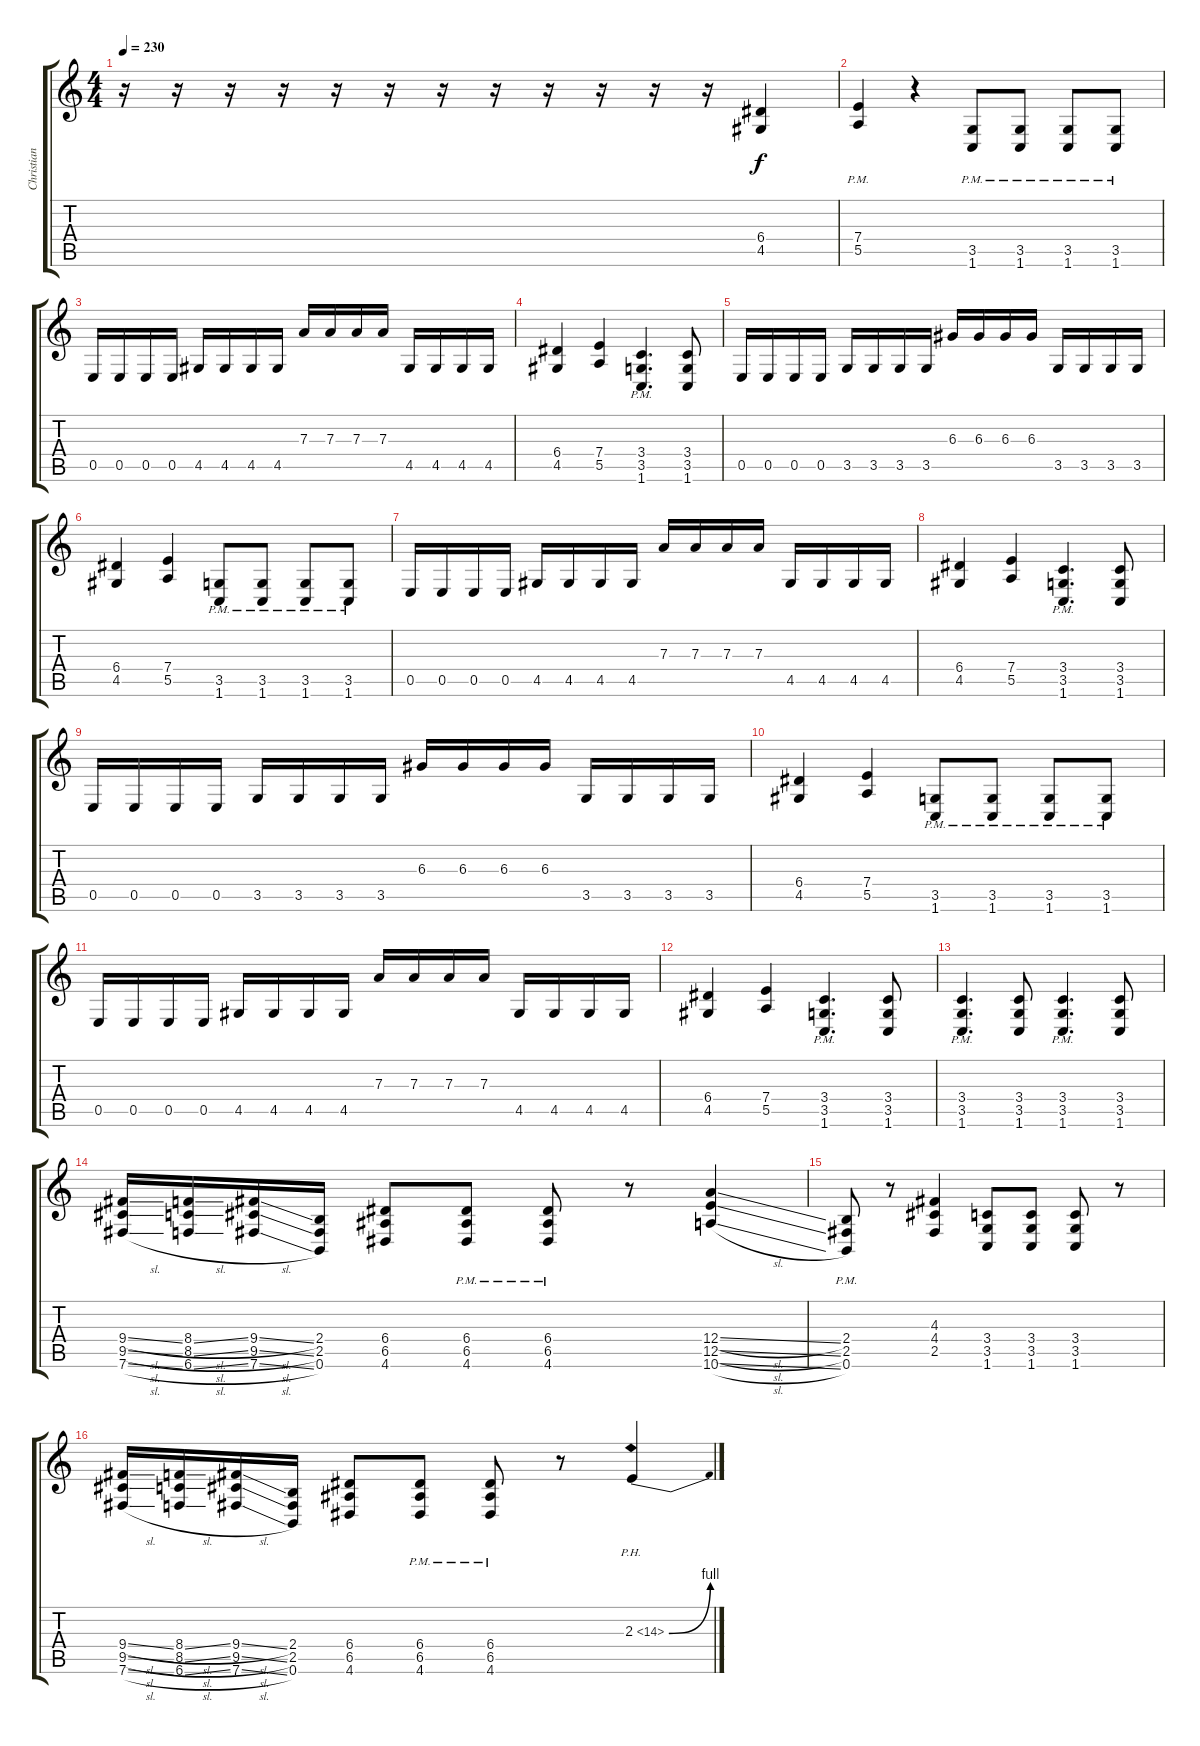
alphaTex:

\track ("Christian Donaldson" "Christian ") {instrument overdrivenguitar}
\staff {score tabs}
\tuning (B3 Gb3 D3 A2 E2 B1) {hide}
\ts (4 4)
\tempo 230
\clef g2
\ks c
r.16{dy f} r.16 r.16 r.16 r.16 r.16 r.16 r.16 r.16 r.16 r.16 r.16 (6.4 4.5).4 |
(7.4{pm} 5.5{pm}).4 r.4 (3.5{pm} 1.6{pm}).8 (3.5{pm} 1.6{pm}).8 (3.5{pm} 1.6{pm}).8 (3.5{pm} 1.6{pm}).8 |
0.5.16 0.5.16 0.5.16 0.5.16 4.5.16 4.5.16 4.5.16 4.5.16 7.3.16 7.3.16 7.3.16 7.3.16 4.5.16 4.5.16 4.5.16 4.5.16 |
(6.4 4.5).4 (7.4 5.5).4 (3.4{pm} 3.5{pm} 1.6{pm}).4{d} (3.4 3.5 1.6).8 |
0.5.16 0.5.16 0.5.16 0.5.16 3.5.16 3.5.16 3.5.16 3.5.16 6.3.16 6.3.16 6.3.16 6.3.16 3.5.16 3.5.16 3.5.16 3.5.16 |
(6.4 4.5).4 (7.4 5.5).4 (3.5{pm} 1.6{pm}).8 (3.5{pm} 1.6{pm}).8 (3.5{pm} 1.6{pm}).8 (3.5{pm} 1.6{pm}).8 |
0.5.16 0.5.16 0.5.16 0.5.16 4.5.16 4.5.16 4.5.16 4.5.16 7.3.16 7.3.16 7.3.16 7.3.16 4.5.16 4.5.16 4.5.16 4.5.16 |
(6.4 4.5).4 (7.4 5.5).4 (3.4{pm} 3.5{pm} 1.6{pm}).4{d} (3.4 3.5 1.6).8 |
0.5.16 0.5.16 0.5.16 0.5.16 3.5.16 3.5.16 3.5.16 3.5.16 6.3.16 6.3.16 6.3.16 6.3.16 3.5.16 3.5.16 3.5.16 3.5.16 |
(6.4 4.5).4 (7.4 5.5).4 (3.5{pm} 1.6{pm}).8 (3.5{pm} 1.6{pm}).8 (3.5{pm} 1.6{pm}).8 (3.5{pm} 1.6{pm}).8 |
0.5.16 0.5.16 0.5.16 0.5.16 4.5.16 4.5.16 4.5.16 4.5.16 7.3.16 7.3.16 7.3.16 7.3.16 4.5.16 4.5.16 4.5.16 4.5.16 |
(6.4 4.5).4 (7.4 5.5).4 (3.4{pm} 3.5{pm} 1.6{pm}).4{d} (3.4 3.5 1.6).8 |
(3.4{pm} 3.5{pm} 1.6{pm}).4{d} (3.4 3.5 1.6).8 (3.4{pm} 3.5{pm} 1.6{pm}).4{d} (3.4 3.5 1.6).8 |
(9.4{sl} 9.5{sl} 7.6{sl}).16 (8.4{sl} 8.5{sl} 6.6{sl}).16 (9.4{sl} 9.5{sl} 7.6{sl}).16 (2.4 2.5 0.6).16 (6.4 6.5 4.6).8 (6.4{pm} 6.5{pm} 4.6{pm}).8 (6.4{pm} 6.5{pm} 4.6{pm}).8 r.8 (12.4{sl} 12.5{sl} 10.6{sl}).4 |
(2.4{pm} 2.5{pm} 0.6{pm}).8 r.8 (4.3 4.4 2.5).4 (3.4 3.5 1.6).8 (3.4 3.5 1.6).8 (3.4 3.5 1.6).8 r.8 |
(9.4{sl} 9.5{sl} 7.6{sl}).16 (8.4{sl} 8.5{sl} 6.6{sl}).16 (9.4{sl} 9.5{sl} 7.6{sl}).16 (2.4 2.5 0.6).16 (6.4 6.5 4.6).8 (6.4{pm} 6.5{pm} 4.6{pm}).8 (6.4{pm} 6.5{pm} 4.6{pm}).8 r.8 2.3{be (bend 0 0 60 4) ph 12}.4
